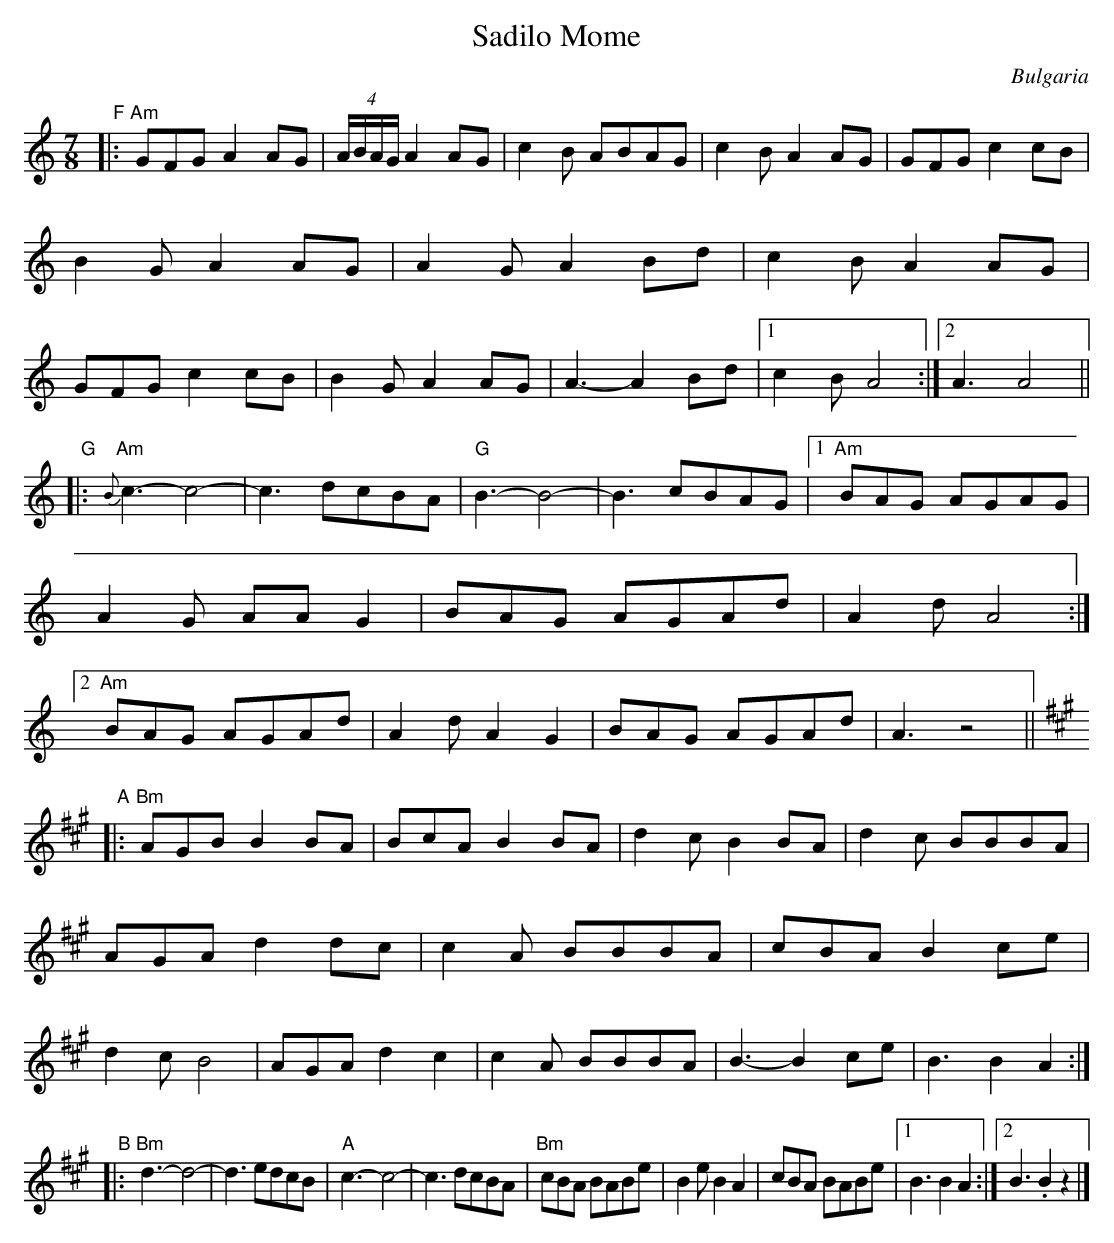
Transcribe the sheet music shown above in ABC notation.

X:1
T: Sadilo Mome
O: Bulgaria
M: 7/8
L: 1/8
K: Am
"F"
|:"Am"GFG A2AG | (4A/B/A/G/ A2AG | c2B ABAG | c2B A2AG \
|     GFG c2cB | B2G A2AG | A2G A2Bd |  c2B A2AG \
|     GFG c2cB | B2G A2AG | A3- A2Bd |1 c2B A4 :|2 A3 A4 ||
"G"
|: "Am"{B}c3-c4-| c3 dcBA | "G"B3-B4-| B3 cBAG \
|1 "Am"BAG AGAG | A2G AAG2 | BAG AGAd | A2d A4 \
:|2"Am"BAG AGAd | A2d A2G2 | BAG AGAd | A3 z4 ||
K:Bdor
"A"
|:"Bm"AGB B2BA | BcA B2BA | d2c B2BA | d2c BBBA \
|     AGA d2dc | c2A BBBA | cBA B2ce | d2c B4 \
|     AGA d2c2 | c2A BBBA | B3- B2ce | B3 B2A2 :|
"B"
|:"Bm"d3- d4-  | d3  edcB | "A"c3- c4-  | c3 dcBA \
| "Bm"cBA BABe | B2e B2A2 |    cBA BABe |1B3 B2A2 :|2 B3 .B2z2 |]
